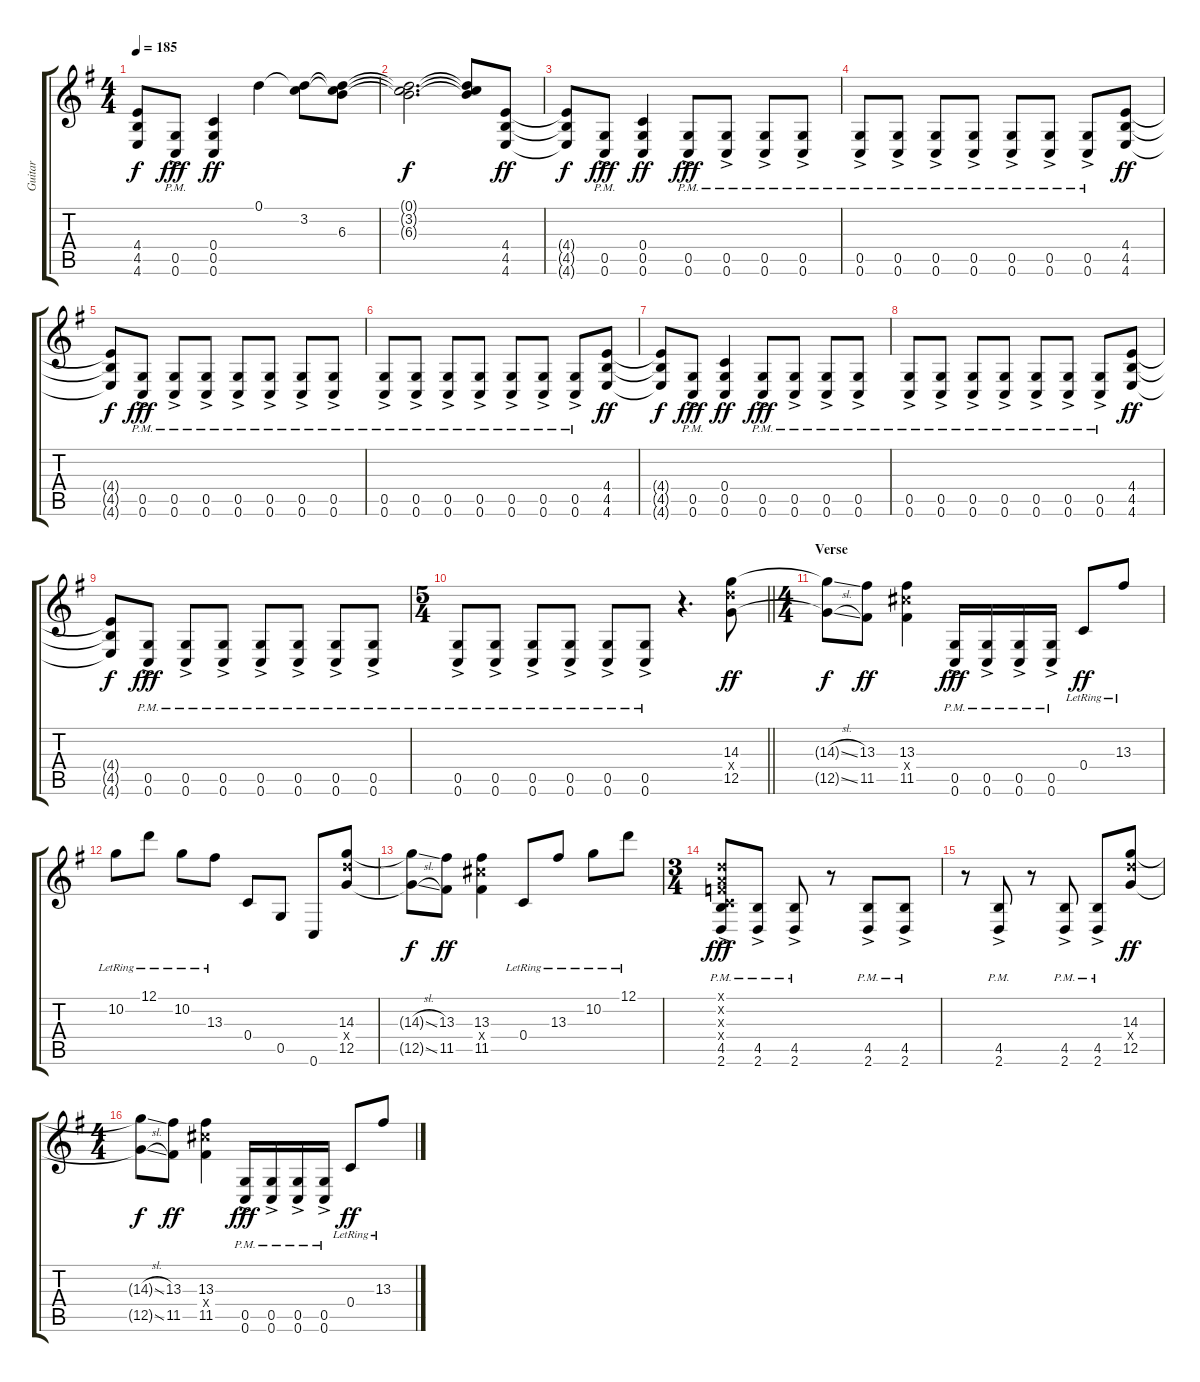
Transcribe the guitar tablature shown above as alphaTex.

\track ("Guitar " "Guitar ") {instrument distortionguitar}
\staff {score tabs}
\tuning (D4 A3 F3 C3 G2 C2) {hide}
\ts (4 4)
\tempo 185
\clef g2
\ks g
(4.4{t} 4.5{t} 4.6{t}).8{dy f} (0.5{ac pm} 0.6{ac pm}).8{dy fff} (0.4 0.5 0.6).4{dy ff} 0.1.4 (0.1{t} 3.2).8 (0.1{t} 3.2{t} 6.3).8 |
(0.1{t} 3.2{t} 6.3{t}).2{d dy f} (0.1{t} 3.2{t} 6.3{t}).8 (4.4 4.5 4.6).8{dy ff} |
(4.4{t} 4.5{t} 4.6{t}).8{dy f} (0.5{ac pm} 0.6{ac pm}).8{dy fff} (0.4 0.5 0.6).4{dy ff} (0.5{ac pm} 0.6{ac pm}).8{dy fff} (0.5{ac pm} 0.6{ac pm}).8 (0.5{ac pm} 0.6{ac pm}).8 (0.5{ac pm} 0.6{ac pm}).8 |
(0.5{ac pm} 0.6{ac pm}).8 (0.5{ac pm} 0.6{ac pm}).8 (0.5{ac pm} 0.6{ac pm}).8 (0.5{ac pm} 0.6{ac pm}).8 (0.5{ac pm} 0.6{ac pm}).8 (0.5{ac pm} 0.6{ac pm}).8 (0.5{ac pm} 0.6{ac pm}).8 (4.4 4.5 4.6).8{dy ff} |
(4.4{t} 4.5{t} 4.6{t}).8{dy f} (0.5{ac pm} 0.6{ac pm}).8{dy fff} (0.5{ac pm} 0.6{ac pm}).8 (0.5{ac pm} 0.6{ac pm}).8 (0.5{ac pm} 0.6{ac pm}).8 (0.5{ac pm} 0.6{ac pm}).8 (0.5{ac pm} 0.6{ac pm}).8 (0.5{ac pm} 0.6{ac pm}).8 |
(0.5{ac pm} 0.6{ac pm}).8 (0.5{ac pm} 0.6{ac pm}).8 (0.5{ac pm} 0.6{ac pm}).8 (0.5{ac pm} 0.6{ac pm}).8 (0.5{ac pm} 0.6{ac pm}).8 (0.5{ac pm} 0.6{ac pm}).8 (0.5{ac pm} 0.6{ac pm}).8 (4.4 4.5 4.6).8{dy ff} |
(4.4{t} 4.5{t} 4.6{t}).8{dy f} (0.5{ac pm} 0.6{ac pm}).8{dy fff} (0.4 0.5 0.6).4{dy ff} (0.5{ac pm} 0.6{ac pm}).8{dy fff} (0.5{ac pm} 0.6{ac pm}).8 (0.5{ac pm} 0.6{ac pm}).8 (0.5{ac pm} 0.6{ac pm}).8 |
(0.5{ac pm} 0.6{ac pm}).8 (0.5{ac pm} 0.6{ac pm}).8 (0.5{ac pm} 0.6{ac pm}).8 (0.5{ac pm} 0.6{ac pm}).8 (0.5{ac pm} 0.6{ac pm}).8 (0.5{ac pm} 0.6{ac pm}).8 (0.5{ac pm} 0.6{ac pm}).8 (4.4 4.5 4.6).8{dy ff} |
(4.4{t} 4.5{t} 4.6{t}).8{dy f} (0.5{ac pm} 0.6{ac pm}).8{dy fff} (0.5{ac pm} 0.6{ac pm}).8 (0.5{ac pm} 0.6{ac pm}).8 (0.5{ac pm} 0.6{ac pm}).8 (0.5{ac pm} 0.6{ac pm}).8 (0.5{ac pm} 0.6{ac pm}).8 (0.5{ac pm} 0.6{ac pm}).8 |
\ts (5 4)
\barLineRight lightlight
(0.5{ac pm} 0.6{ac pm}).8 (0.5{ac pm} 0.6{ac pm}).8 (0.5{ac pm} 0.6{ac pm}).8 (0.5{ac pm} 0.6{ac pm}).8 (0.5{ac pm} 0.6{ac pm}).8 (0.5{ac pm} 0.6{ac pm}).8 r.4{d} (14.3 14.4{x} 12.5).8{dy ff} |
\ts (4 4)
\section ("" "Verse")
(14.3{sl t} 12.5{sl t}).8{dy f} (13.3 11.5).8{dy ff} (13.3 13.4{x} 11.5).4 (0.5{ac pm} 0.6{ac pm}).16{dy fff} (0.5{ac pm} 0.6{ac pm}).16 (0.5{ac pm} 0.6{ac pm}).16 (0.5{ac pm} 0.6{ac pm}).16 0.4{lr}.8{dy ff} 13.3{lr}.8 |
10.2{lr}.8 12.1{lr}.8 10.2{lr}.8 13.3{lr}.8 0.4.8 0.5.8 0.6.8 (14.3 14.4{x} 12.5).8 |
(14.3{sl t} 12.5{sl t}).8{dy f} (13.3 11.5).8{dy ff} (13.3 13.4{x} 11.5).4 0.4{lr}.8 13.3{lr}.8 10.2{lr}.8 12.1{lr}.8 |
\ts (3 4)
(0.1{x} 0.2{x} 0.3{x} 0.4{x} 4.5{ac pm} 2.6{ac pm}).8{dy fff} (4.5{ac pm} 2.6{ac pm}).8 (4.5{ac pm} 2.6{ac pm}).8 r.8 (4.5{ac pm} 2.6{ac pm}).8 (4.5{ac pm} 2.6{ac pm}).8 |
r.8 (4.5{ac pm} 2.6{ac pm}).8 r.8 (4.5{ac pm} 2.6{ac pm}).8 (4.5{ac pm} 2.6{ac pm}).8 (14.3 14.4{x} 12.5).8{dy ff} |
\ts (4 4)
(14.3{sl t} 12.5{sl t}).8{dy f} (13.3 11.5).8{dy ff} (13.3 13.4{x} 11.5).4 (0.5{ac pm} 0.6{ac pm}).16{dy fff} (0.5{ac pm} 0.6{ac pm}).16 (0.5{ac pm} 0.6{ac pm}).16 (0.5{ac pm} 0.6{ac pm}).16 0.4{lr}.8{dy ff} 13.3{lr}.8
